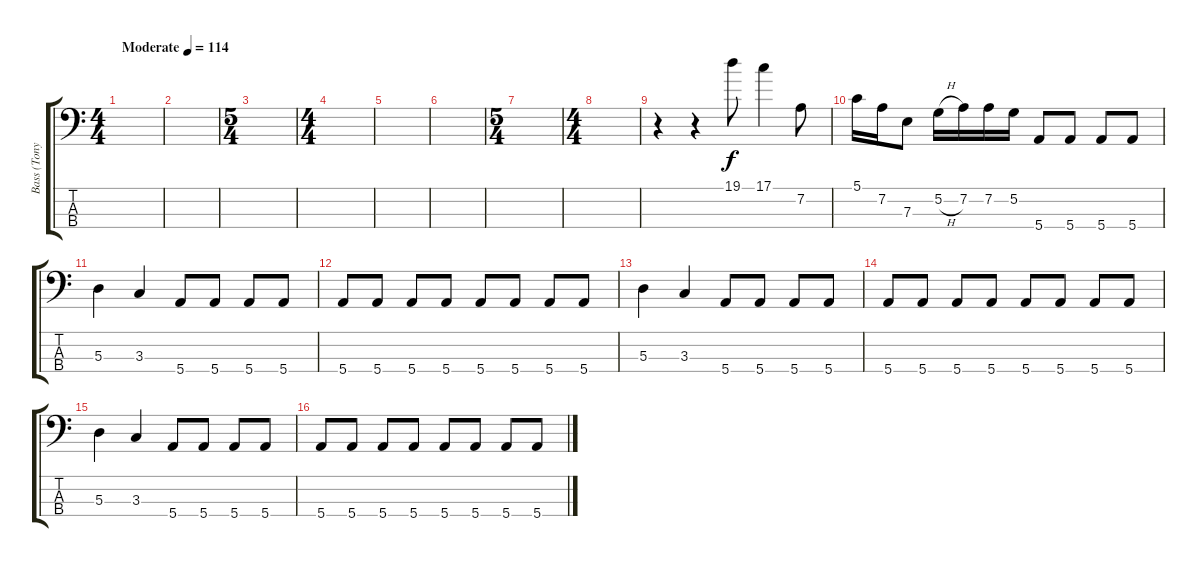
\track ("Bass (Tony Stevens)" "Bass (Tony") {instrument electricbassfinger}
\staff {score tabs}
\tuning (G2 D2 A1 E1) {hide}
\ts (4 4)
\tempo (114 "Moderate")
\clef f4
\ks c
|
|
\ts (5 4)
|
\ts (4 4)
|
|
|
\ts (5 4)
|
\ts (4 4)
|
r.4 r.4 19.1.8 17.1.4 7.2.8 |
5.1.16 7.2.16 7.3.8 5.2{h}.16 7.2.16 7.2.16 5.2.16 5.4.8 5.4.8 5.4.8 5.4.8 |
5.3.4 3.3.4 5.4.8 5.4.8 5.4.8 5.4.8 |
5.4.8 5.4.8 5.4.8 5.4.8 5.4.8 5.4.8 5.4.8 5.4.8 |
5.3.4 3.3.4 5.4.8 5.4.8 5.4.8 5.4.8 |
5.4.8 5.4.8 5.4.8 5.4.8 5.4.8 5.4.8 5.4.8 5.4.8 |
5.3.4 3.3.4 5.4.8 5.4.8 5.4.8 5.4.8 |
5.4.8 5.4.8 5.4.8 5.4.8 5.4.8 5.4.8 5.4.8 5.4.8
